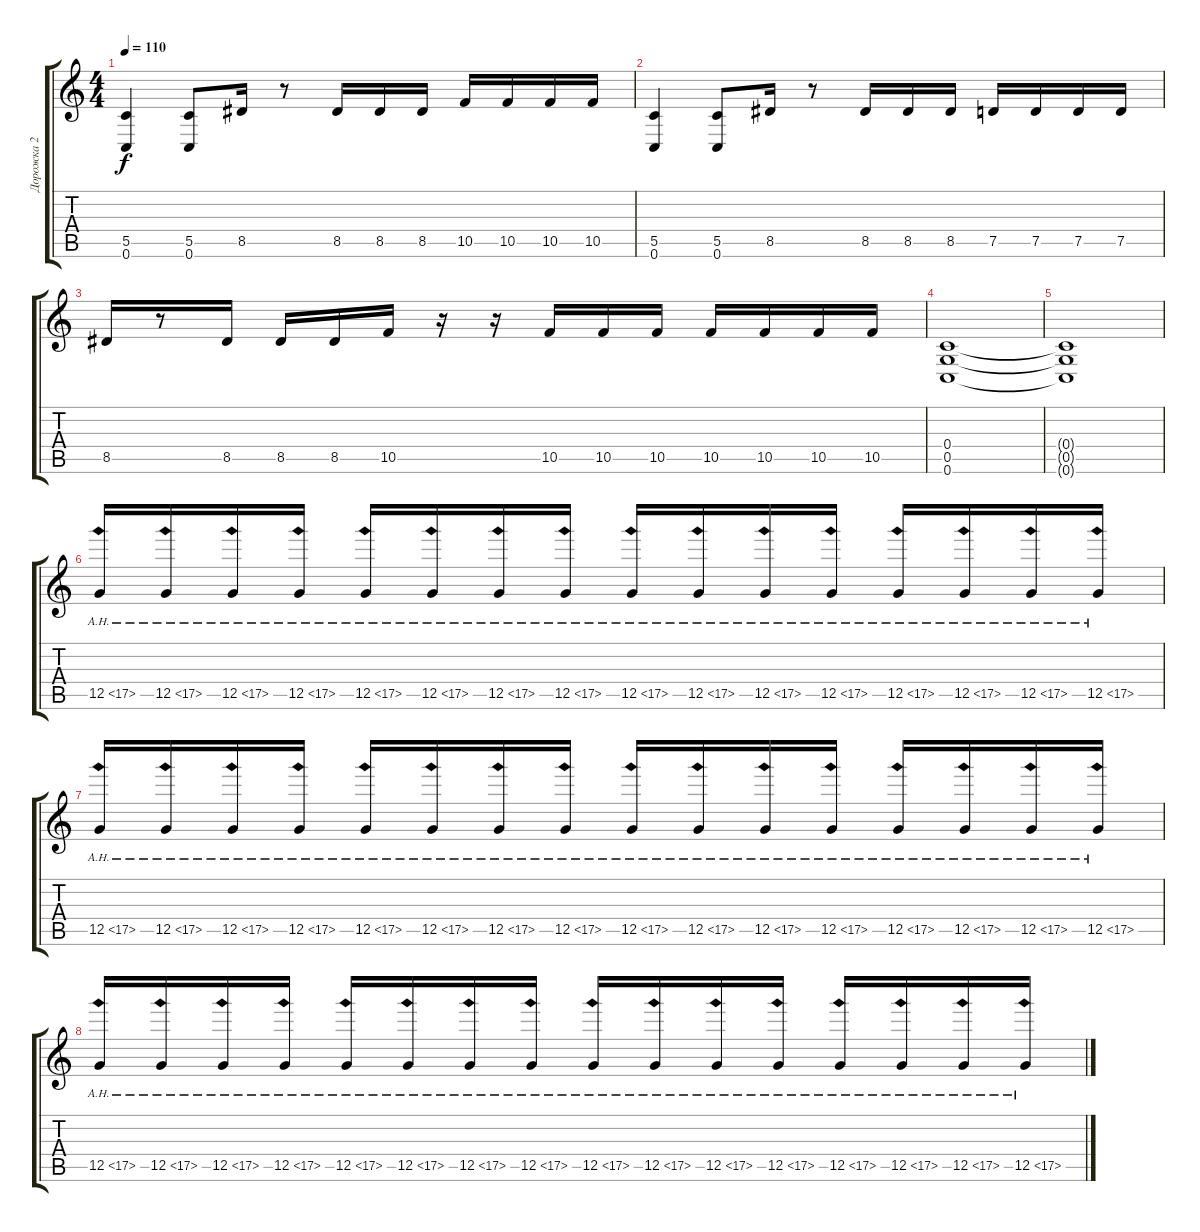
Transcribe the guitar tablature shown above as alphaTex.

\track ("Дорожка 2" "Дорожка 2") {instrument distortionguitar}
\staff {score tabs}
\tuning (D4 A3 F3 C3 G2 C2) {hide}
\ts (4 4)
\tempo 110
\clef g2
\ks c
(5.5 0.6).4{dy f} (5.5 0.6).8 8.5.16 r.8 8.5.16 8.5.16 8.5.16 10.5.16 10.5.16 10.5.16 10.5.16 |
(5.5 0.6).4 (5.5 0.6).8 8.5.16 r.8 8.5.16 8.5.16 8.5.16 7.5.16 7.5.16 7.5.16 7.5.16 |
8.5.16 r.8 8.5.16 8.5.16 8.5.16 10.5.16 r.16 r.16 10.5.16 10.5.16 10.5.16 10.5.16 10.5.16 10.5.16 10.5.16 |
(0.4 0.5 0.6).1 |
(0.4{t} 0.5{t} 0.6{t}).1 |
12.5{ah 5}.16{volume 12 instrument distortionguitar} 12.5{ah 5}.16 12.5{ah 5}.16 12.5{ah 5}.16 12.5{ah 5}.16{volume 8 instrument distortionguitar} 12.5{ah 5}.16 12.5{ah 5}.16 12.5{ah 5}.16 12.5{ah 5}.16 12.5{ah 5}.16 12.5{ah 5}.16 12.5{ah 5}.16 12.5{ah 5}.16{volume 6 instrument distortionguitar} 12.5{ah 5}.16 12.5{ah 5}.16 12.5{ah 5}.16 |
12.5{ah 5}.16{volume 6 instrument distortionguitar} 12.5{ah 5}.16 12.5{ah 5}.16 12.5{ah 5}.16 12.5{ah 5}.16{volume 8 instrument distortionguitar} 12.5{ah 5}.16 12.5{ah 5}.16 12.5{ah 5}.16 12.5{ah 5}.16{volume 10 instrument distortionguitar} 12.5{ah 5}.16 12.5{ah 5}.16 12.5{ah 5}.16 12.5{ah 5}.16{volume 12 instrument distortionguitar} 12.5{ah 5}.16 12.5{ah 5}.16 12.5{ah 5}.16 |
12.5{ah 5}.16{volume 12 instrument distortionguitar} 12.5{ah 5}.16 12.5{ah 5}.16 12.5{ah 5}.16 12.5{ah 5}.16{volume 8 instrument distortionguitar} 12.5{ah 5}.16 12.5{ah 5}.16 12.5{ah 5}.16 12.5{ah 5}.16 12.5{ah 5}.16 12.5{ah 5}.16 12.5{ah 5}.16 12.5{ah 5}.16{volume 6 instrument distortionguitar} 12.5{ah 5}.16 12.5{ah 5}.16 12.5{ah 5}.16
